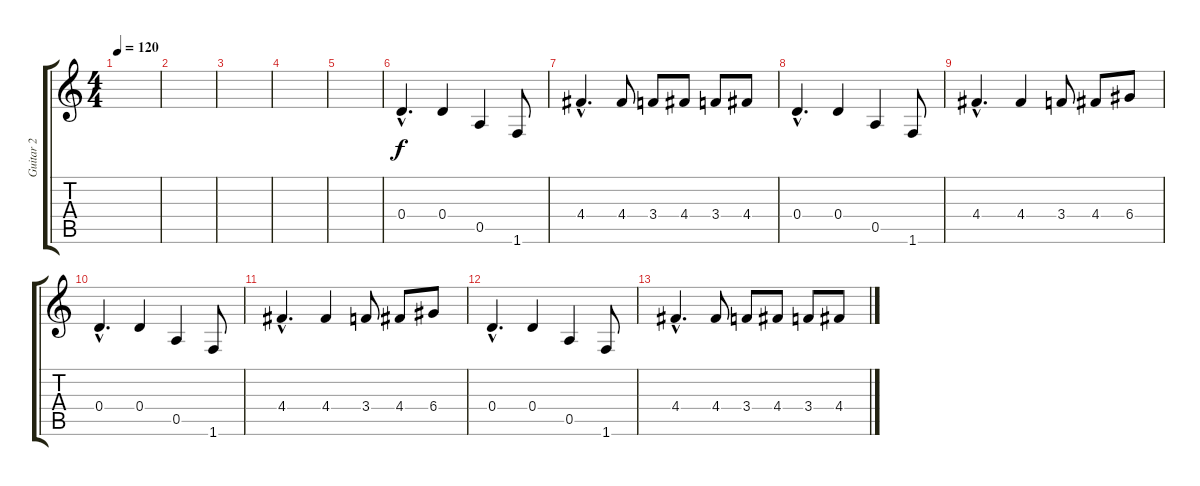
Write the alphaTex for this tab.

\track ("Guitar 2" "Guitar 2") {instrument electricguitarjazz}
\staff {score tabs}
\tuning (E4 B3 G3 D3 A2 E2) {hide}
\ts (4 4)
\tempo 120
\clef g2
\ks c
|
|
|
|
|
0.4{hac}.4{d volume 11 instrument distortionguitar} 0.4.4 0.5.4 1.6.8 |
4.4{hac}.4{d} 4.4.8 3.4.8 4.4.8 3.4.8 4.4.8 |
0.4{hac}.4{d} 0.4.4 0.5.4 1.6.8 |
4.4{hac}.4{d} 4.4.4 3.4.8 4.4.8 6.4.8 |
0.4{hac}.4{d} 0.4.4 0.5.4 1.6.8 |
4.4{hac}.4{d} 4.4.4 3.4.8 4.4.8 6.4.8 |
0.4{hac}.4{d} 0.4.4 0.5.4 1.6.8 |
4.4{hac}.4{d} 4.4.8 3.4.8 4.4.8 3.4.8 4.4.8
